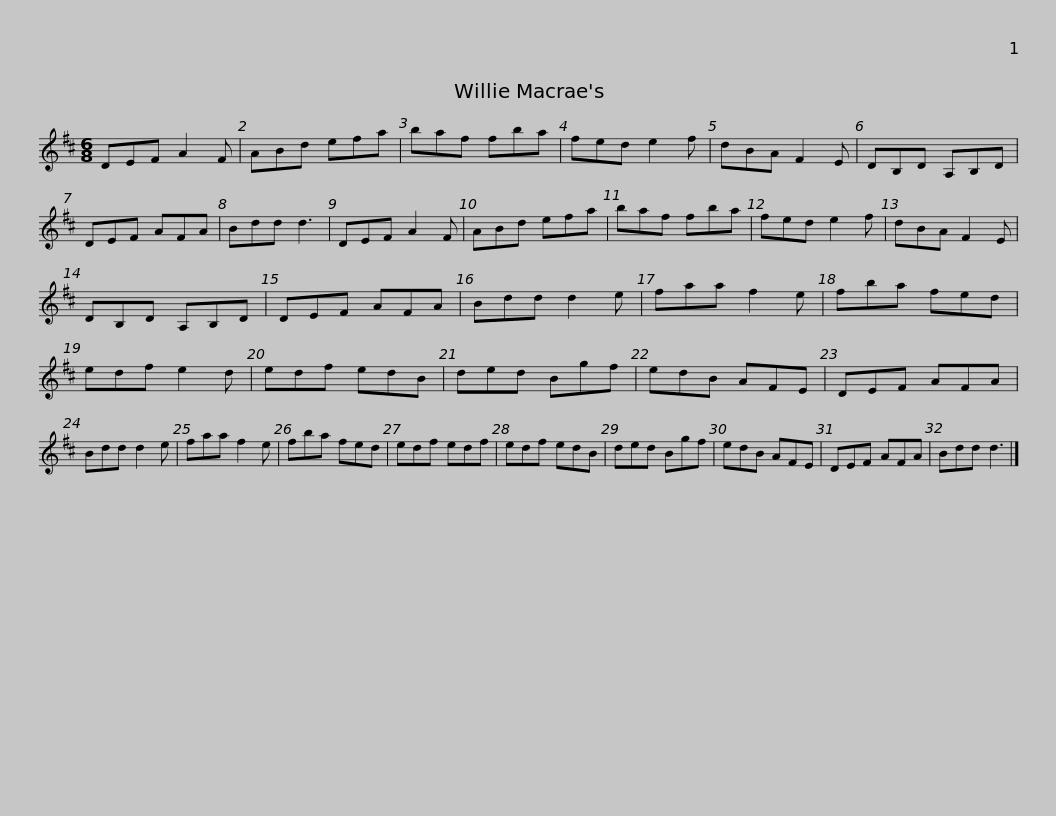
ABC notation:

X:1
L:1/8
M:6/8
I:linebreak $
K:D
V:1 treble
V:1
 DEF A2 F | ABd efa | baf fba | fed e2 f | dBA F2 E | %5
 DB,D A,B,D | DEF AFA |$ Bdd d3 | DEF A2 F | ABd efa | %10
 baf fba | fed e2 f | dBA F2 E | DB,D A,B,D |$ DEF AFA | %15
 Bdd d2 e | faa f2 e | fba fed | edf e2 d | edf edB | %20
 ded Bgf | edB AFE |$ DEF AFA | Bdd d2 e | faa f2 e | %25
 fba fed | edf edf | edf edB | ded Bgf |$ edB AFE | %30
 DEF AFA | Bdd d3 |] %32
